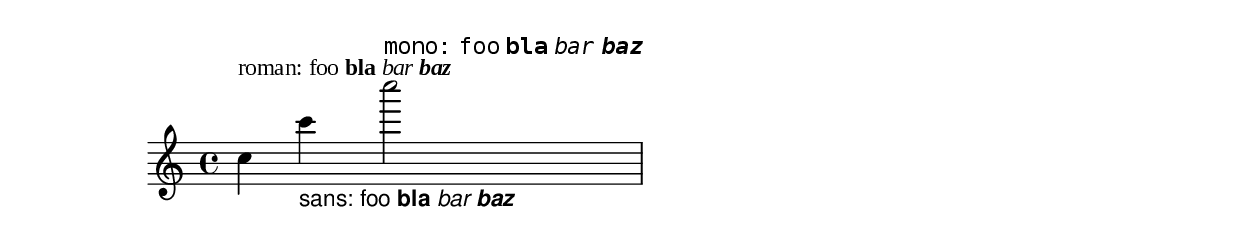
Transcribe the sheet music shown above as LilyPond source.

% DO NOT EDIT this file manually; it is automatically
% generated from Documentation/snippets/new
% Make any changes in Documentation/snippets/new/
% and then run scripts/auxiliar/makelsr.py
%
% This file is in the public domain.
%% Note: this file works from version 2.18.0
\version "2.18.0"

\header {
  lsrtags = "text, tweaks-and-overrides"

  texidoc = "
The default font families for text can be overridden with
@code{make-pango-font-tree}.

"
  doctitle = "Changing the default text font family"
} % begin verbatim

\paper {
  % change for other default global staff size.
  myStaffSize = #20
  %{
     run
         lilypond -dshow-available-fonts blabla
     to show all fonts available in the process log.
  %} % begin verbatim


  #(define fonts
    (make-pango-font-tree "Times New Roman"
                          "Nimbus Sans,Nimbus Sans L"
                          "Luxi Mono"
;;                        "Helvetica"
;;                        "Courier"
     (/ myStaffSize 20)))
}

\relative c'' {
  c4^\markup {
    roman: foo \bold bla \italic bar \italic \bold baz
  }
  c'4_\markup {
    \override #'(font-family . sans)
    {
      sans: foo \bold bla \italic bar \italic \bold baz
    }
  }
  c'2^\markup {
    \override #'(font-family . typewriter)
    {
      mono: foo \bold bla \italic bar \italic \bold baz
    }
  }
}
